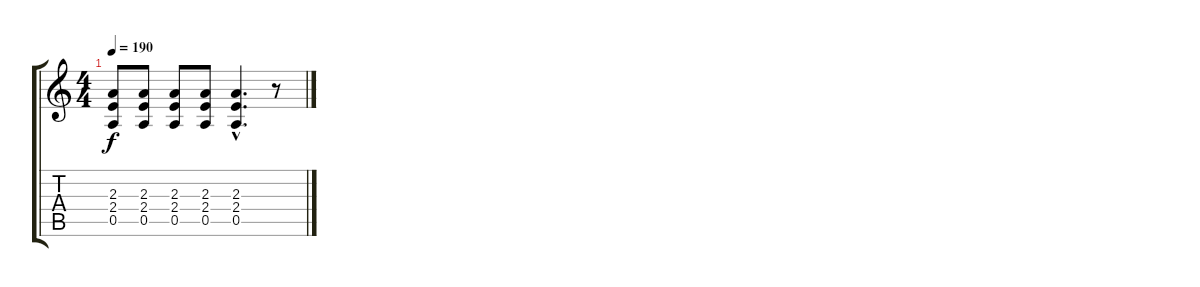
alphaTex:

\track "" {instrument overdrivenguitar}
\staff {score tabs}
\tuning (E4 B3 G3 D3 A2 E2) {hide}
\ts (4 4)
\tempo 190
\clef g2
\ks c
(2.3 2.4 0.5).8{dy f} (2.3 2.4 0.5).8 (2.3 2.4 0.5).8 (2.3 2.4 0.5).8 (2.3{hac} 2.4{hac} 0.5{hac}).4{d} r.8
